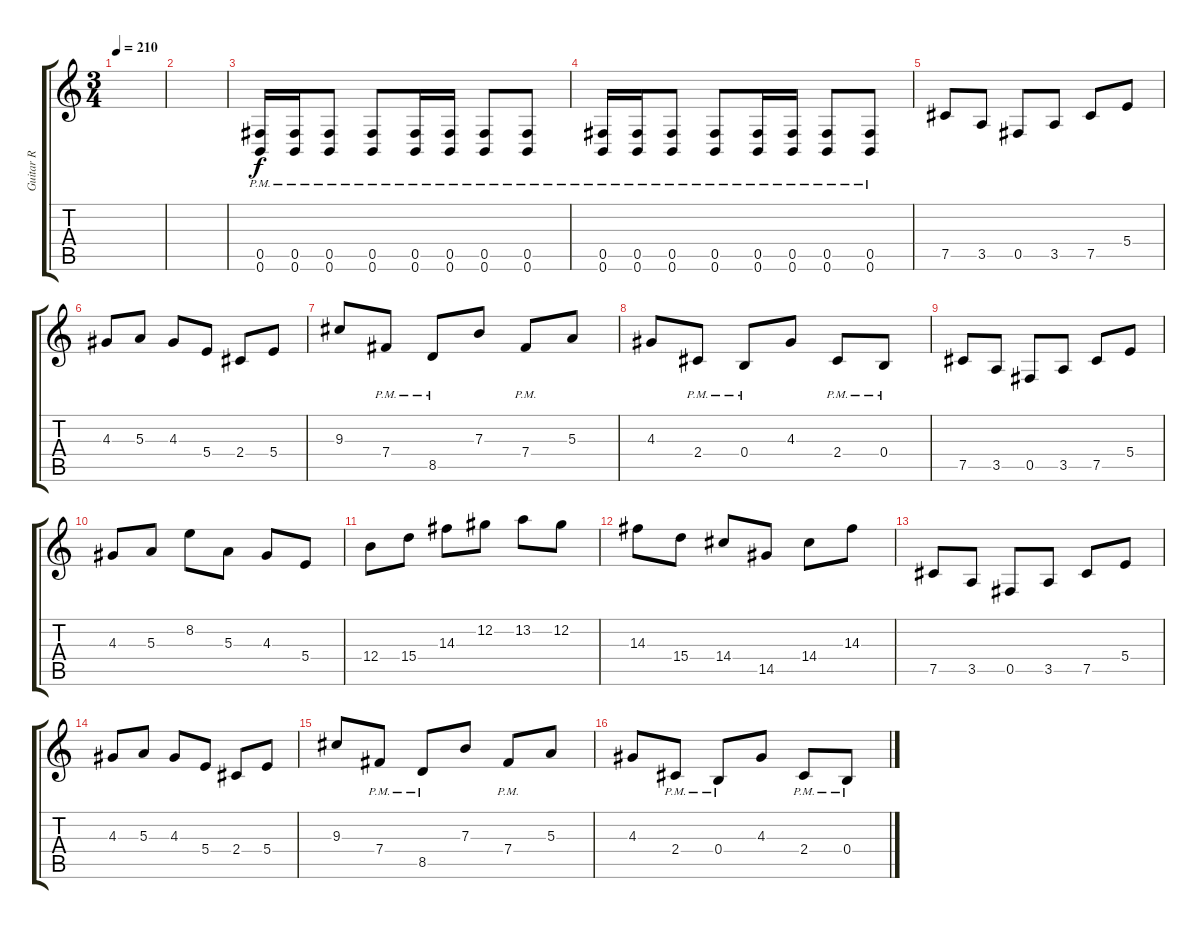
\track ("Guitar R" "Guitar R") {instrument overdrivenguitar}
\staff {score tabs}
\tuning (Db4 Ab3 E3 B2 Gb2 B1) {hide}
\ts (3 4)
\tempo 210
\clef g2
\ks c
|
|
(0.5{pm} 0.6{pm}).16 (0.5{pm} 0.6{pm}).16 (0.5{pm} 0.6{pm}).8 (0.5{pm} 0.6{pm}).8 (0.5{pm} 0.6{pm}).16 (0.5{pm} 0.6{pm}).16 (0.5{pm} 0.6{pm}).8 (0.5{pm} 0.6{pm}).8 |
(0.5{pm} 0.6{pm}).16 (0.5{pm} 0.6{pm}).16 (0.5{pm} 0.6{pm}).8 (0.5{pm} 0.6{pm}).8 (0.5{pm} 0.6{pm}).16 (0.5{pm} 0.6{pm}).16 (0.5{pm} 0.6{pm}).8 (0.5{pm} 0.6{pm}).8 |
7.5.8 3.5.8 0.5.8 3.5.8 7.5.8 5.4.8 |
4.3.8 5.3.8 4.3.8 5.4.8 2.4.8 5.4.8 |
9.3.8 7.4{pm}.8 8.5{pm}.8 7.3.8 7.4{pm}.8 5.3.8 |
4.3.8 2.4{pm}.8 0.4{pm}.8 4.3.8 2.4{pm}.8 0.4{pm}.8 |
7.5.8 3.5.8 0.5.8 3.5.8 7.5.8 5.4.8 |
4.3.8 5.3.8 8.2.8 5.3.8 4.3.8 5.4.8 |
12.4.8 15.4.8 14.3.8 12.2.8 13.2.8 12.2.8 |
14.3.8 15.4.8 14.4.8 14.5.8 14.4.8 14.3.8 |
7.5.8 3.5.8 0.5.8 3.5.8 7.5.8 5.4.8 |
4.3.8 5.3.8 4.3.8 5.4.8 2.4.8 5.4.8 |
9.3.8 7.4{pm}.8 8.5{pm}.8 7.3.8 7.4{pm}.8 5.3.8 |
4.3.8 2.4{pm}.8 0.4{pm}.8 4.3.8 2.4{pm}.8 0.4{pm}.8
